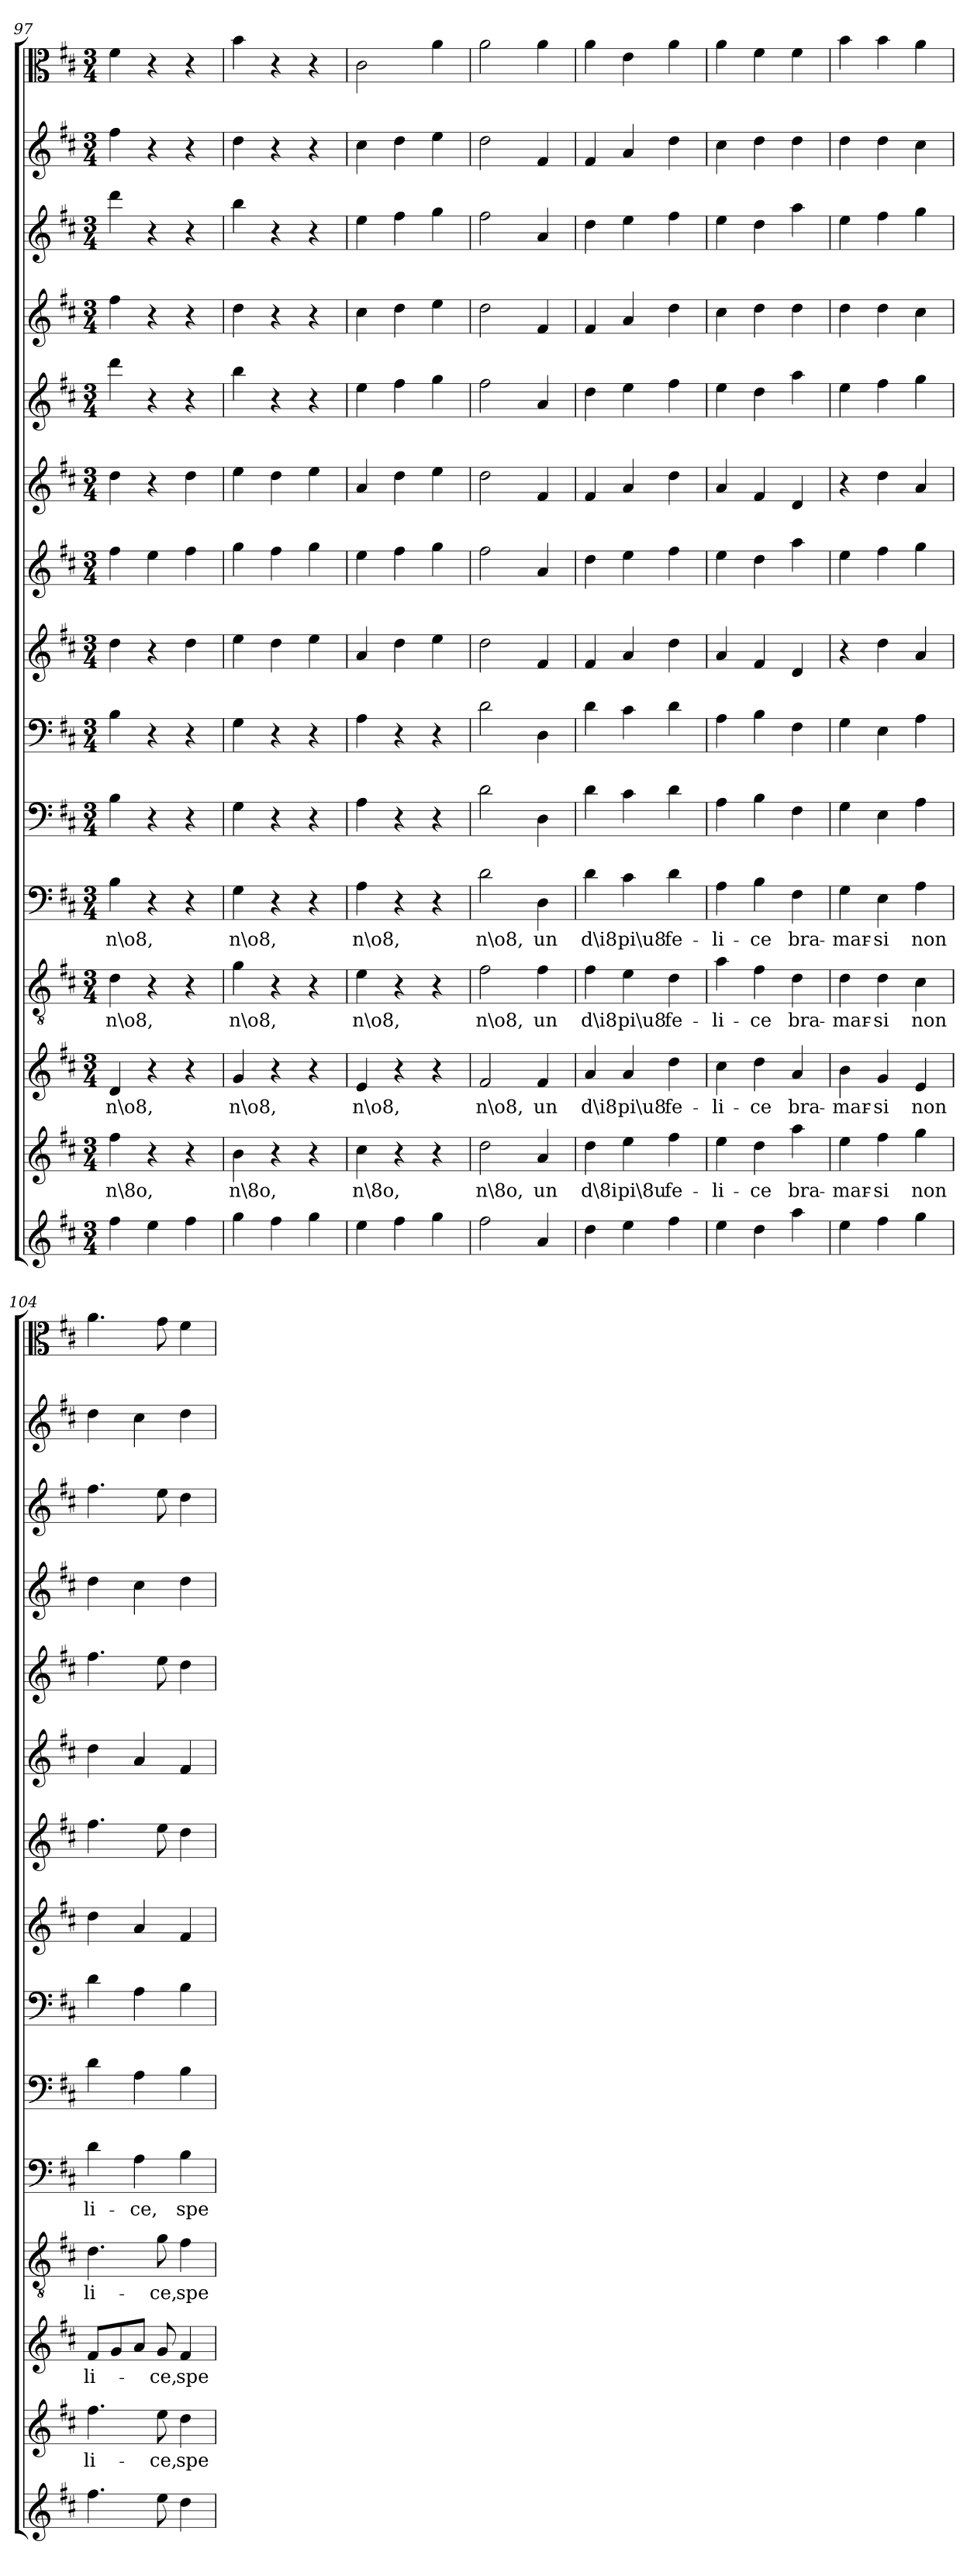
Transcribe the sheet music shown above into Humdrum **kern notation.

**kern	**kern	**text	**kern	**text	**kern	**text	**kern	**text	**kern	**kern	**kern	**kern	**kern	**kern	**kern	**kern	**kern	**kern
*part15	*part14	*part14	*part13	*part13	*part12	*part12	*part11	*part11	*part10	*part9	*part8	*part7	*part6	*part5	*part4	*part3	*part2	*part1
*staff15	*staff14	*staff14	*staff13	*staff13	*staff12	*staff12	*staff11	*staff11	*staff10	*staff9	*staff8	*staff7	*staff6	*staff5	*staff4	*staff3	*staff2	*staff1
*clefG2	*clefG2	*	*clefG2	*	*clefGv2	*	*clefF4	*	*clefF4	*clefF4	*clefG2	*clefG2	*clefG2	*clefG2	*clefG2	*clefG2	*clefG2	*clefC3
*k[f#c#]	*k[f#c#]	*	*k[f#c#]	*	*k[f#c#]	*	*k[f#c#]	*	*k[f#c#]	*k[f#c#]	*k[f#c#]	*k[f#c#]	*k[f#c#]	*k[f#c#]	*k[f#c#]	*k[f#c#]	*k[f#c#]	*k[f#c#]
*D:	*D:	*	*D:	*	*D:	*	*D:	*	*D:	*D:	*D:	*D:	*D:	*D:	*D:	*D:	*D:	*D:
*M3/4	*M3/4	*	*M3/4	*	*M3/4	*	*M3/4	*	*M3/4	*M3/4	*M3/4	*M3/4	*M3/4	*M3/4	*M3/4	*M3/4	*M3/4	*M3/4
=97	=97	=97	=97	=97	=97	=97	=97	=97	=97	=97	=97	=97	=97	=97	=97	=97	=97	=97
4ff#\	4ff#\	n\8o,	4d/	n\o8,	4d\	n\o8,	4B\	n\o8,	4B\	4B\	4dd\	4ff#\	4dd\	4ddd\	4ff#\	4ddd\	4ff#\	4f#\
4ee\	4r	.	4r	.	4r	.	4r	.	4r	4r	4r	4ee\	4r	4r	4r	4r	4r	4r
4ff#\	4r	.	4r	.	4r	.	4r	.	4r	4r	4dd\	4ff#\	4dd\	4r	4r	4r	4r	4r
=98	=98	=98	=98	=98	=98	=98	=98	=98	=98	=98	=98	=98	=98	=98	=98	=98	=98	=98
4gg\	4b\	n\8o,	4g/	n\o8,	4g\	n\o8,	4G\	n\o8,	4G\	4G\	4ee\	4gg\	4ee\	4bb\	4dd\	4bb\	4dd\	4b\
4ff#\	4r	.	4r	.	4r	.	4r	.	4r	4r	4dd\	4ff#\	4dd\	4r	4r	4r	4r	4r
4gg\	4r	.	4r	.	4r	.	4r	.	4r	4r	4ee\	4gg\	4ee\	4r	4r	4r	4r	4r
=99	=99	=99	=99	=99	=99	=99	=99	=99	=99	=99	=99	=99	=99	=99	=99	=99	=99	=99
4ee\	4cc#\	n\8o,	4e/	n\o8,	4e\	n\o8,	4A\	n\o8,	4A\	4A\	4a/	4ee\	4a/	4ee\	4cc#\	4ee\	4cc#\	2c#\
4ff#\	4r	.	4r	.	4r	.	4r	.	4r	4r	4dd\	4ff#\	4dd\	4ff#\	4dd\	4ff#\	4dd\	.
4gg\	4r	.	4r	.	4r	.	4r	.	4r	4r	4ee\	4gg\	4ee\	4gg\	4ee\	4gg\	4ee\	4a\
=100	=100	=100	=100	=100	=100	=100	=100	=100	=100	=100	=100	=100	=100	=100	=100	=100	=100	=100
2ff#\	2dd\	n\8o,	2f#/	n\o8,	2f#\	n\o8,	2d\	n\o8,	2d\	2d\	2dd\	2ff#\	2dd\	2ff#\	2dd\	2ff#\	2dd\	2a\
4a/	4a/	un	4f#/	un	4f#\	un	4D\	un	4D\	4D\	4f#/	4a/	4f#/	4a/	4f#/	4a/	4f#/	4a\
=101	=101	=101	=101	=101	=101	=101	=101	=101	=101	=101	=101	=101	=101	=101	=101	=101	=101	=101
4dd\	4dd\	d\8i	4a/	d\i8	4f#\	d\i8	4d\	d\i8	4d\	4d\	4f#/	4dd\	4f#/	4dd\	4f#/	4dd\	4f#/	4a\
4ee\	4ee\	pi\8u	4a/	pi\u8	4e\	pi\u8	4c#\	pi\u8	4c#\	4c#\	4a/	4ee\	4a/	4ee\	4a/	4ee\	4a/	4e\
4ff#\	4ff#\	fe-	4dd\	fe-	4d\	fe-	4d\	fe-	4d\	4d\	4dd\	4ff#\	4dd\	4ff#\	4dd\	4ff#\	4dd\	4a\
=102	=102	=102	=102	=102	=102	=102	=102	=102	=102	=102	=102	=102	=102	=102	=102	=102	=102	=102
4ee\	4ee\	-li-	4cc#\	-li-	4a\	-li-	4A\	-li-	4A\	4A\	4a/	4ee\	4a/	4ee\	4cc#\	4ee\	4cc#\	4a\
4dd\	4dd\	-ce	4dd\	-ce	4f#\	-ce	4B\	-ce	4B\	4B\	4f#/	4dd\	4f#/	4dd\	4dd\	4dd\	4dd\	4f#\
4aa\	4aa\	bra-	4a/	bra-	4d\	bra-	4F#\	bra-	4F#\	4F#\	4d/	4aa\	4d/	4aa\	4dd\	4aa\	4dd\	4f#\
=103	=103	=103	=103	=103	=103	=103	=103	=103	=103	=103	=103	=103	=103	=103	=103	=103	=103	=103
4ee\	4ee\	-mar-	4b\	-mar-	4d\	-mar-	4G\	-mar-	4G\	4G\	4r	4ee\	4r	4ee\	4dd\	4ee\	4dd\	4b\
4ff#\	4ff#\	-si	4g/	-si	4d\	-si	4E\	-si	4E\	4E\	4dd\	4ff#\	4dd\	4ff#\	4dd\	4ff#\	4dd\	4b\
4gg\	4gg\	non	4e/	non	4c#\	non	4A\	non	4A\	4A\	4a/	4gg\	4a/	4gg\	4cc#\	4gg\	4cc#\	4a\
=104	=104	=104	=104	=104	=104	=104	=104	=104	=104	=104	=104	=104	=104	=104	=104	=104	=104	=104
4.ff#\	4.ff#\	li-	8f#/L	li-	4.d\	li-	4d\	li-	4d\	4d\	4dd\	4.ff#\	4dd\	4.ff#\	4dd\	4.ff#\	4dd\	4.a\
.	.	.	8g/	.	.	.	.	.	.	.	.	.	.	.	.	.	.	.
.	.	.	8a/J	.	.	.	4A\	-ce,	4A\	4A\	4a/	.	4a/	.	4cc#\	.	4cc#\	.
8ee\	8ee\	-ce,	8g/	-ce,	8g\	-ce,	.	.	.	.	.	8ee\	.	8ee\	.	8ee\	.	8g\
4dd\	4dd\	spe-	4f#/	spe-	4f#\	spe-	4B\	spe-	4B\	4B\	4f#/	4dd\	4f#/	4dd\	4dd\	4dd\	4dd\	4f#\
=	=	=	=	=	=	=	=	=	=	=	=	=	=	=	=	=	=	=
*-	*-	*-	*-	*-	*-	*-	*-	*-	*-	*-	*-	*-	*-	*-	*-	*-	*-	*-
